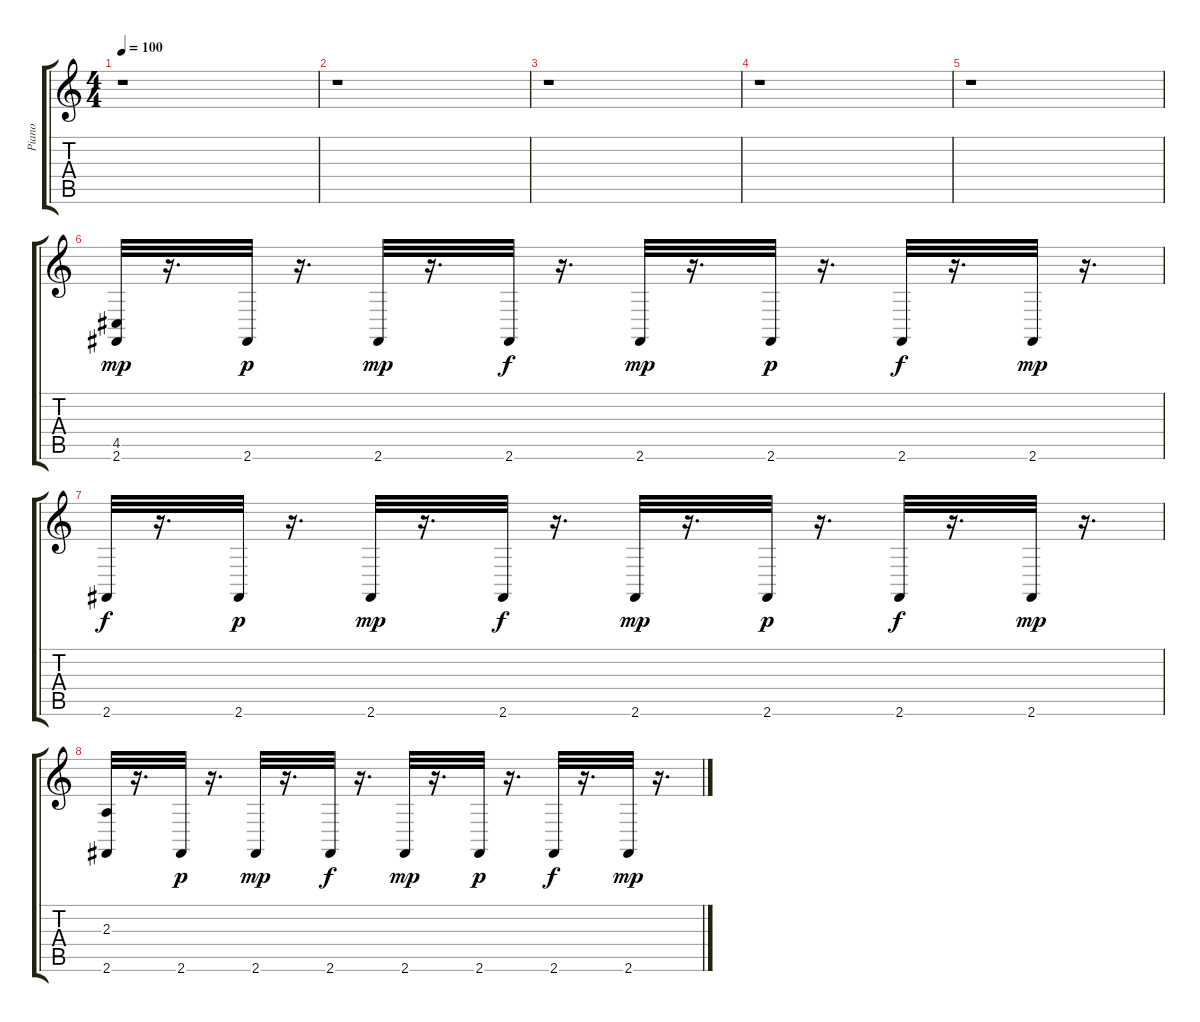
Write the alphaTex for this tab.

\track ("Piano" "Piano") {instrument acousticgrandpiano}
\staff {score tabs}
\tuning (E4 B3 G3 D3 A2 E2) {hide}
\ts (4 4)
\tempo 100
\clef g2
\ks c
r.1{dy pp} |
r.1 |
r.1 |
r.1 |
r.1 |
(4.5 2.6).32{dy mp} r.16{d} 2.6.32{dy p} r.16{d} 2.6.32{dy mp} r.16{d} 2.6.32{dy f} r.16{d} 2.6.32{dy mp} r.16{d} 2.6.32{dy p} r.16{d} 2.6.32{dy f} r.16{d} 2.6.32{dy mp} r.16{d} |
2.6.32{dy f} r.16{d} 2.6.32{dy p} r.16{d} 2.6.32{dy mp} r.16{d} 2.6.32{dy f} r.16{d} 2.6.32{dy mp} r.16{d} 2.6.32{dy p} r.16{d} 2.6.32{dy f} r.16{d} 2.6.32{dy mp} r.16{d} |
(2.3 2.6).32 r.16{d} 2.6.32{dy p} r.16{d} 2.6.32{dy mp} r.16{d} 2.6.32{dy f} r.16{d} 2.6.32{dy mp} r.16{d} 2.6.32{dy p} r.16{d} 2.6.32{dy f} r.16{d} 2.6.32{dy mp} r.16{d}
